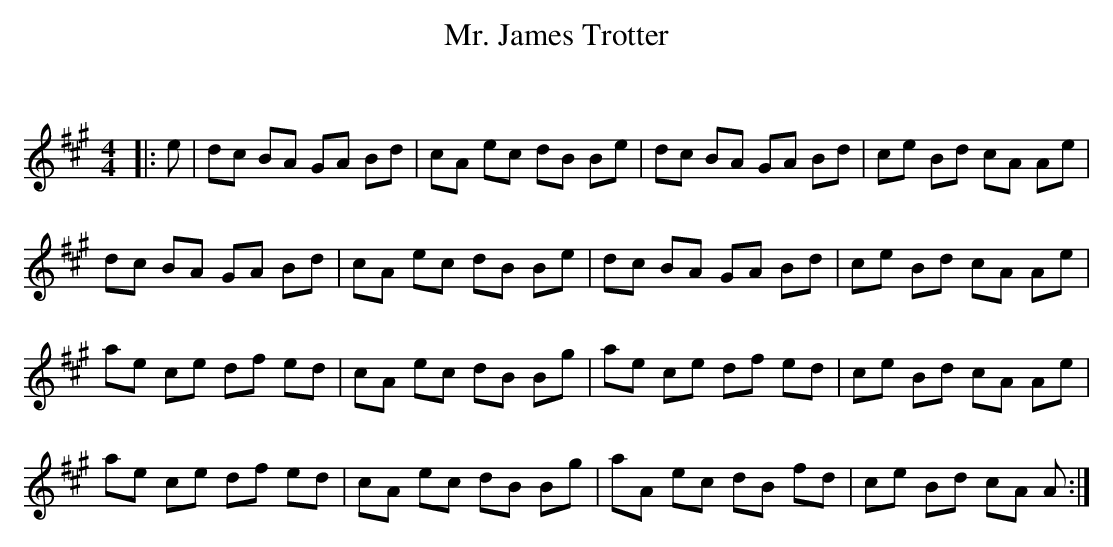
X:1
T: Mr. James Trotter
C:
Q: 232
K:A
M:4/4
L:1/8
|:e|dc BA GA Bd|cA ec dB Be|dc BA GA Bd|ce Bd cA Ae|
dc BA GA Bd|cA ec dB Be|dc BA GA Bd|ce Bd cA Ae|
ae ce df ed|cA ec dB Bg|ae ce df ed|ce Bd cA Ae|
ae ce df ed|cA ec dB Bg|aA ec dB fd|ce Bd cA A:|
